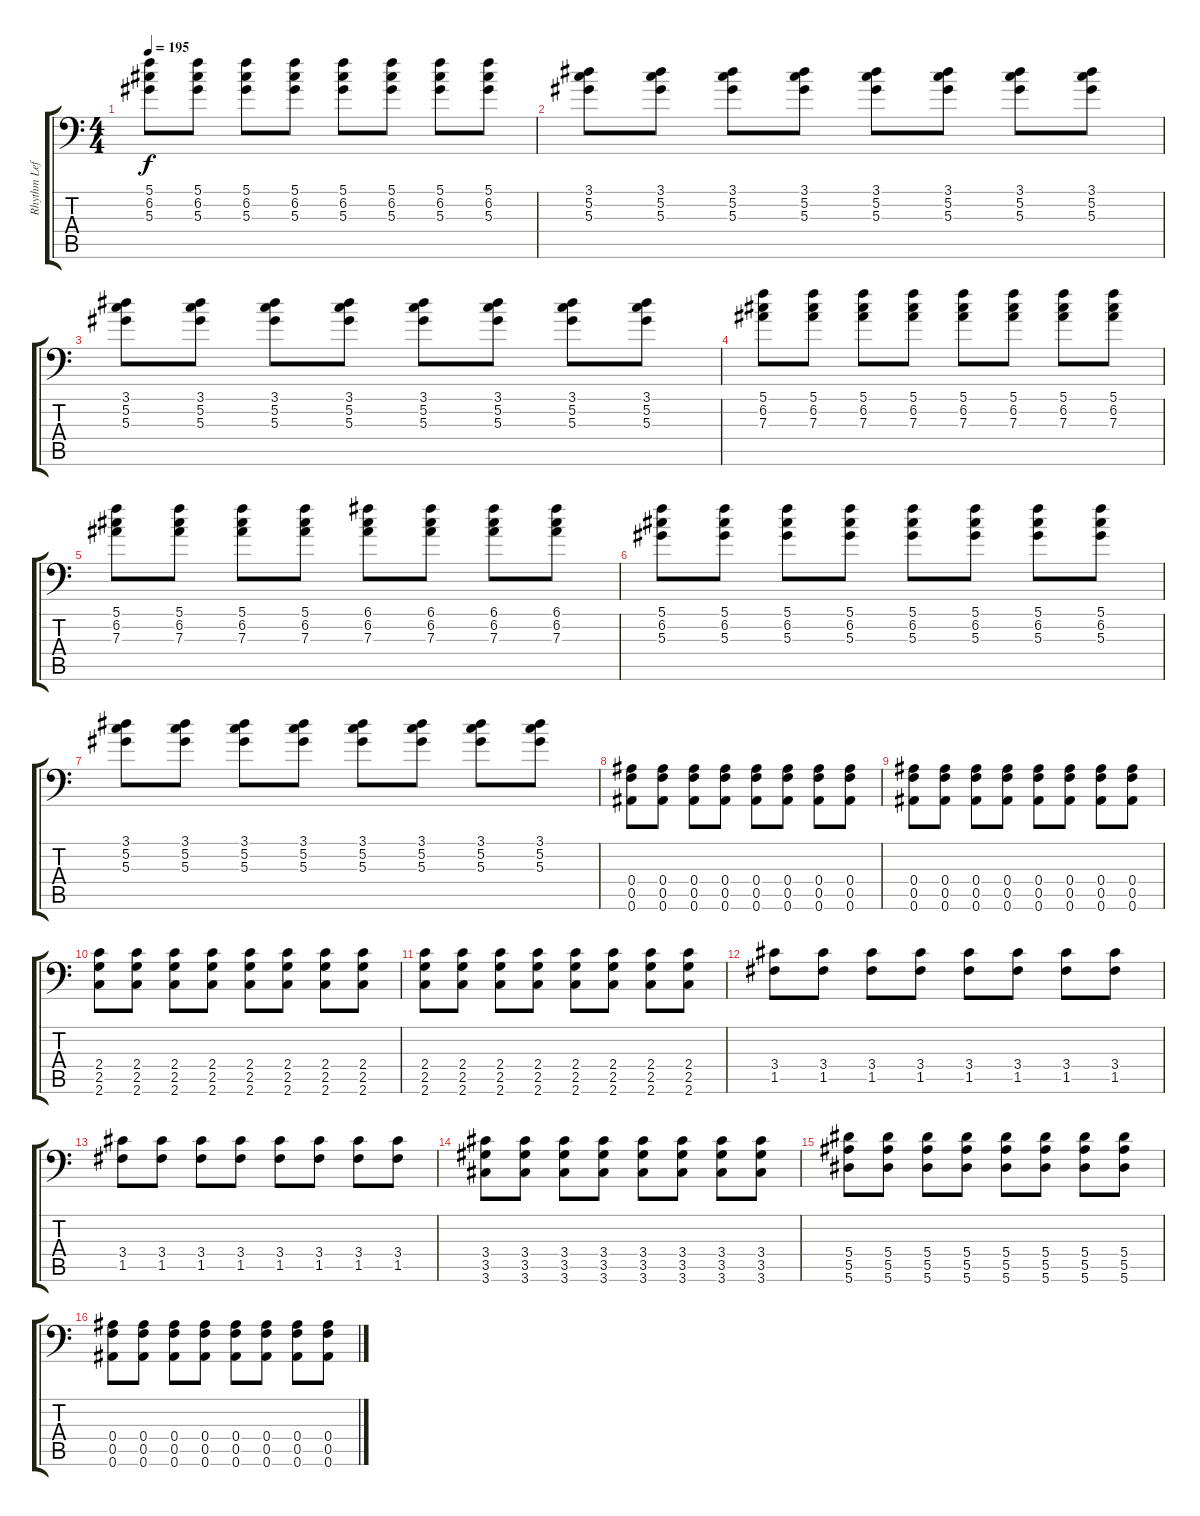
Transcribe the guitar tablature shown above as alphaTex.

\track ("Rhythm Left" "Rhythm Lef") {instrument distortionguitar}
\staff {score tabs}
\tuning (C4 G3 Eb3 Bb2 F2 Bb1) {hide}
\ts (4 4)
\tempo 195
\clef f4
\ks c
(5.1 6.2 5.3).8{dy f} (5.1 6.2 5.3).8 (5.1 6.2 5.3).8 (5.1 6.2 5.3).8 (5.1 6.2 5.3).8 (5.1 6.2 5.3).8 (5.1 6.2 5.3).8 (5.1 6.2 5.3).8 |
(3.1 5.2 5.3).8 (3.1 5.2 5.3).8 (3.1 5.2 5.3).8 (3.1 5.2 5.3).8 (3.1 5.2 5.3).8 (3.1 5.2 5.3).8 (3.1 5.2 5.3).8 (3.1 5.2 5.3).8 |
(3.1 5.2 5.3).8 (3.1 5.2 5.3).8 (3.1 5.2 5.3).8 (3.1 5.2 5.3).8 (3.1 5.2 5.3).8 (3.1 5.2 5.3).8 (3.1 5.2 5.3).8 (3.1 5.2 5.3).8 |
(5.1 6.2 7.3).8 (5.1 6.2 7.3).8 (5.1 6.2 7.3).8 (5.1 6.2 7.3).8 (5.1 6.2 7.3).8 (5.1 6.2 7.3).8 (5.1 6.2 7.3).8 (5.1 6.2 7.3).8 |
(5.1 6.2 7.3).8 (5.1 6.2 7.3).8 (5.1 6.2 7.3).8 (5.1 6.2 7.3).8 (6.1 6.2 7.3).8 (6.1 6.2 7.3).8 (6.1 6.2 7.3).8 (6.1 6.2 7.3).8 |
(5.1 6.2 5.3).8 (5.1 6.2 5.3).8 (5.1 6.2 5.3).8 (5.1 6.2 5.3).8 (5.1 6.2 5.3).8 (5.1 6.2 5.3).8 (5.1 6.2 5.3).8 (5.1 6.2 5.3).8 |
(3.1 5.2 5.3).8 (3.1 5.2 5.3).8 (3.1 5.2 5.3).8 (3.1 5.2 5.3).8 (3.1 5.2 5.3).8 (3.1 5.2 5.3).8 (3.1 5.2 5.3).8 (3.1 5.2 5.3).8 |
(0.4 0.5 0.6).8{instrument distortionguitar} (0.4 0.5 0.6).8 (0.4 0.5 0.6).8 (0.4 0.5 0.6).8 (0.4 0.5 0.6).8 (0.4 0.5 0.6).8 (0.4 0.5 0.6).8 (0.4 0.5 0.6).8 |
(0.4 0.5 0.6).8 (0.4 0.5 0.6).8 (0.4 0.5 0.6).8 (0.4 0.5 0.6).8 (0.4 0.5 0.6).8 (0.4 0.5 0.6).8 (0.4 0.5 0.6).8 (0.4 0.5 0.6).8 |
(2.4 2.5 2.6).8 (2.4 2.5 2.6).8 (2.4 2.5 2.6).8 (2.4 2.5 2.6).8 (2.4 2.5 2.6).8 (2.4 2.5 2.6).8 (2.4 2.5 2.6).8 (2.4 2.5 2.6).8 |
(2.4 2.5 2.6).8 (2.4 2.5 2.6).8 (2.4 2.5 2.6).8 (2.4 2.5 2.6).8 (2.4 2.5 2.6).8 (2.4 2.5 2.6).8 (2.4 2.5 2.6).8 (2.4 2.5 2.6).8 |
(3.4 1.5).8 (3.4 1.5).8 (3.4 1.5).8 (3.4 1.5).8 (3.4 1.5).8 (3.4 1.5).8 (3.4 1.5).8 (3.4 1.5).8 |
(3.4 1.5).8 (3.4 1.5).8 (3.4 1.5).8 (3.4 1.5).8 (3.4 1.5).8 (3.4 1.5).8 (3.4 1.5).8 (3.4 1.5).8 |
(3.4 3.5 3.6).8 (3.4 3.5 3.6).8 (3.4 3.5 3.6).8 (3.4 3.5 3.6).8 (3.4 3.5 3.6).8 (3.4 3.5 3.6).8 (3.4 3.5 3.6).8 (3.4 3.5 3.6).8 |
(5.4 5.5 5.6).8 (5.4 5.5 5.6).8 (5.4 5.5 5.6).8 (5.4 5.5 5.6).8 (5.4 5.5 5.6).8 (5.4 5.5 5.6).8 (5.4 5.5 5.6).8 (5.4 5.5 5.6).8 |
(0.4 0.5 0.6).8 (0.4 0.5 0.6).8 (0.4 0.5 0.6).8 (0.4 0.5 0.6).8 (0.4 0.5 0.6).8 (0.4 0.5 0.6).8 (0.4 0.5 0.6).8 (0.4 0.5 0.6).8
